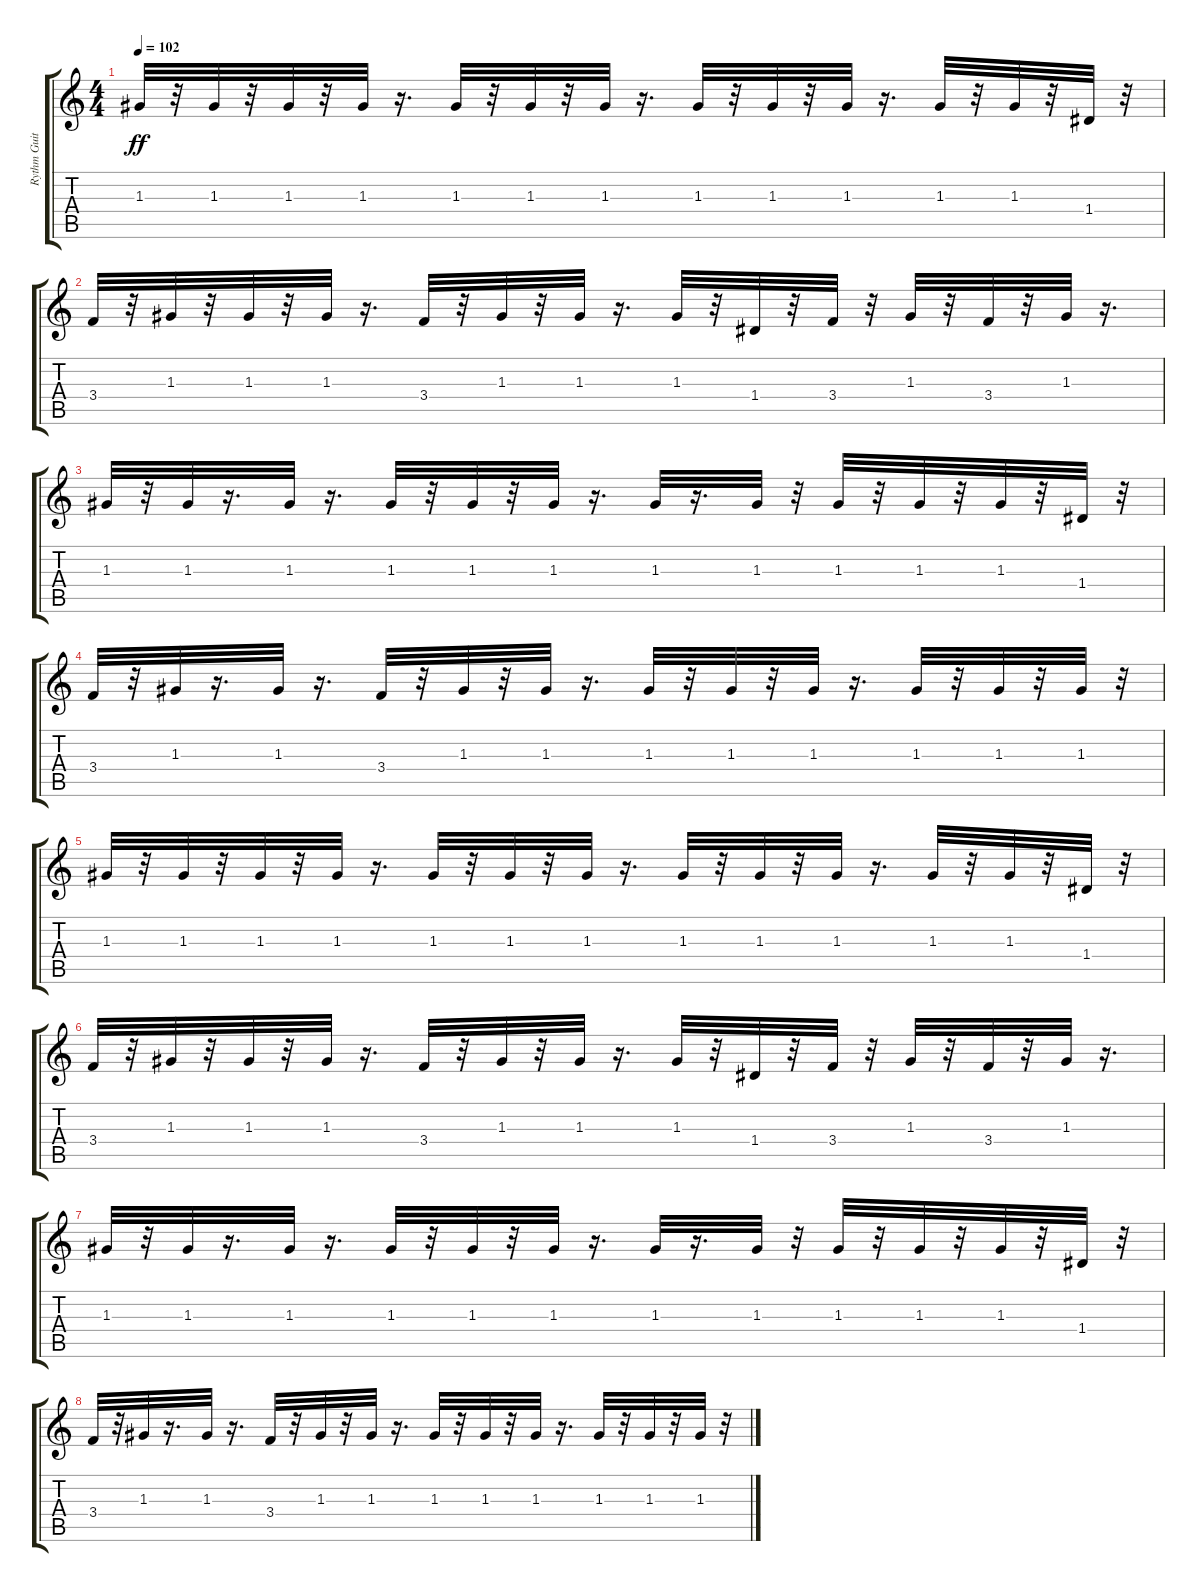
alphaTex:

\track ("Rythm Guitar" "Rythm Guit") {instrument electricguitarmuted}
\staff {score tabs}
\tuning (E4 B3 G3 D3 A2 E2) {hide}
\ts (4 4)
\tempo 102
\clef g2
\ks c
1.3.32{dy ff} r.32 1.3.32 r.32 1.3.32 r.32 1.3.32 r.16{d} 1.3.32 r.32 1.3.32 r.32 1.3.32 r.16{d} 1.3.32 r.32 1.3.32 r.32 1.3.32 r.16{d} 1.3.32 r.32 1.3.32 r.32 1.4.32 r.32 |
3.4.32 r.32 1.3.32 r.32 1.3.32 r.32 1.3.32 r.16{d} 3.4.32 r.32 1.3.32 r.32 1.3.32 r.16{d} 1.3.32 r.32 1.4.32 r.32 3.4.32 r.32 1.3.32 r.32 3.4.32 r.32 1.3.32 r.16{d} |
1.3.32 r.32 1.3.32 r.16{d} 1.3.32 r.16{d} 1.3.32 r.32 1.3.32 r.32 1.3.32 r.16{d} 1.3.32 r.16{d} 1.3.32 r.32 1.3.32 r.32 1.3.32 r.32 1.3.32 r.32 1.4.32 r.32 |
3.4.32 r.32 1.3.32 r.16{d} 1.3.32 r.16{d} 3.4.32 r.32 1.3.32 r.32 1.3.32 r.16{d} 1.3.32 r.32 1.3.32 r.32 1.3.32 r.16{d} 1.3.32 r.32 1.3.32 r.32 1.3.32 r.32 |
1.3.32 r.32 1.3.32 r.32 1.3.32 r.32 1.3.32 r.16{d} 1.3.32 r.32 1.3.32 r.32 1.3.32 r.16{d} 1.3.32 r.32 1.3.32 r.32 1.3.32 r.16{d} 1.3.32 r.32 1.3.32 r.32 1.4.32 r.32 |
3.4.32 r.32 1.3.32 r.32 1.3.32 r.32 1.3.32 r.16{d} 3.4.32 r.32 1.3.32 r.32 1.3.32 r.16{d} 1.3.32 r.32 1.4.32 r.32 3.4.32 r.32 1.3.32 r.32 3.4.32 r.32 1.3.32 r.16{d} |
1.3.32 r.32 1.3.32 r.16{d} 1.3.32 r.16{d} 1.3.32 r.32 1.3.32 r.32 1.3.32 r.16{d} 1.3.32 r.16{d} 1.3.32 r.32 1.3.32 r.32 1.3.32 r.32 1.3.32 r.32 1.4.32 r.32 |
3.4.32 r.32 1.3.32 r.16{d} 1.3.32 r.16{d} 3.4.32 r.32 1.3.32 r.32 1.3.32 r.16{d} 1.3.32 r.32 1.3.32 r.32 1.3.32 r.16{d} 1.3.32 r.32 1.3.32 r.32 1.3.32 r.32
